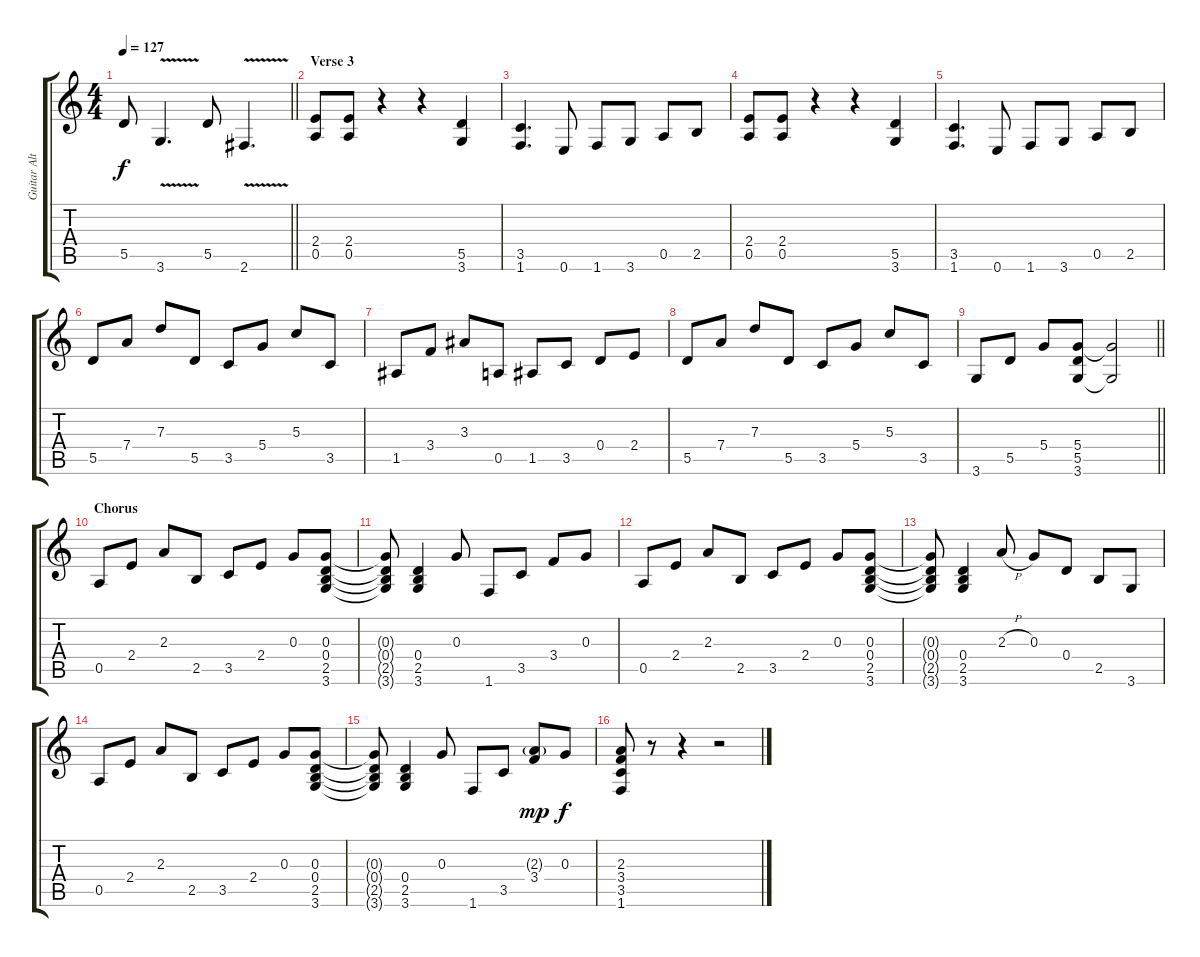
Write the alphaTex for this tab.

\track ("Guitar Alternate" "Guitar Alt") {instrument acousticguitarsteel}
\staff {score tabs}
\tuning (E4 B3 G3 D3 A2 E2) {hide}
\ts (4 4)
\tempo 127
\clef g2
\barLineRight lightlight
\ks c
5.5.8{dy f} 3.6{v}.4{d} 5.5.8 2.6{v}.4{d} |
\section ("" "Verse 3")
(2.4 0.5).8 (2.4 0.5).8 r.4 r.4 (5.5 3.6).4 |
(3.5 1.6).4{d} 0.6.8 1.6.8 3.6.8 0.5.8 2.5.8 |
(2.4 0.5).8 (2.4 0.5).8 r.4 r.4 (5.5 3.6).4 |
(3.5 1.6).4{d} 0.6.8 1.6.8 3.6.8 0.5.8 2.5.8 |
5.5.8 7.4.8 7.3.8 5.5.8 3.5.8 5.4.8 5.3.8 3.5.8 |
1.5.8 3.4.8 3.3.8 0.5.8 1.5.8 3.5.8 0.4.8 2.4.8 |
5.5.8 7.4.8 7.3.8 5.5.8 3.5.8 5.4.8 5.3.8 3.5.8 |
\barLineRight lightlight
3.6.8 5.5.8 5.4.8 (5.4 5.5 3.6).8 (5.4{t} 3.6{t}).2 |
\section ("" "Chorus")
0.5.8 2.4.8 2.3.8 2.5.8 3.5.8 2.4.8 0.3.8 (0.3 0.4 2.5 3.6).8 |
(0.3{t} 0.4{t} 2.5{t} 3.6{t}).8 (0.4 2.5 3.6).4 0.3.8 1.6.8 3.5.8 3.4.8 0.3.8 |
0.5.8 2.4.8 2.3.8 2.5.8 3.5.8 2.4.8 0.3.8 (0.3 0.4 2.5 3.6).8 |
(0.3{t} 0.4{t} 2.5{t} 3.6{t}).8 (0.4 2.5 3.6).4 2.3{h}.8 0.3.8 0.4.8 2.5.8 3.6.8 |
0.5.8 2.4.8 2.3.8 2.5.8 3.5.8 2.4.8 0.3.8 (0.3 0.4 2.5 3.6).8 |
(0.3{t} 0.4{t} 2.5{t} 3.6{t}).8 (0.4 2.5 3.6).4 0.3.8 1.6.8 3.5.8 (2.3{g} 3.4).8{dy mp} 0.3.8{dy f} |
(2.3 3.4 3.5 1.6).8 r.8 r.4 r.2
